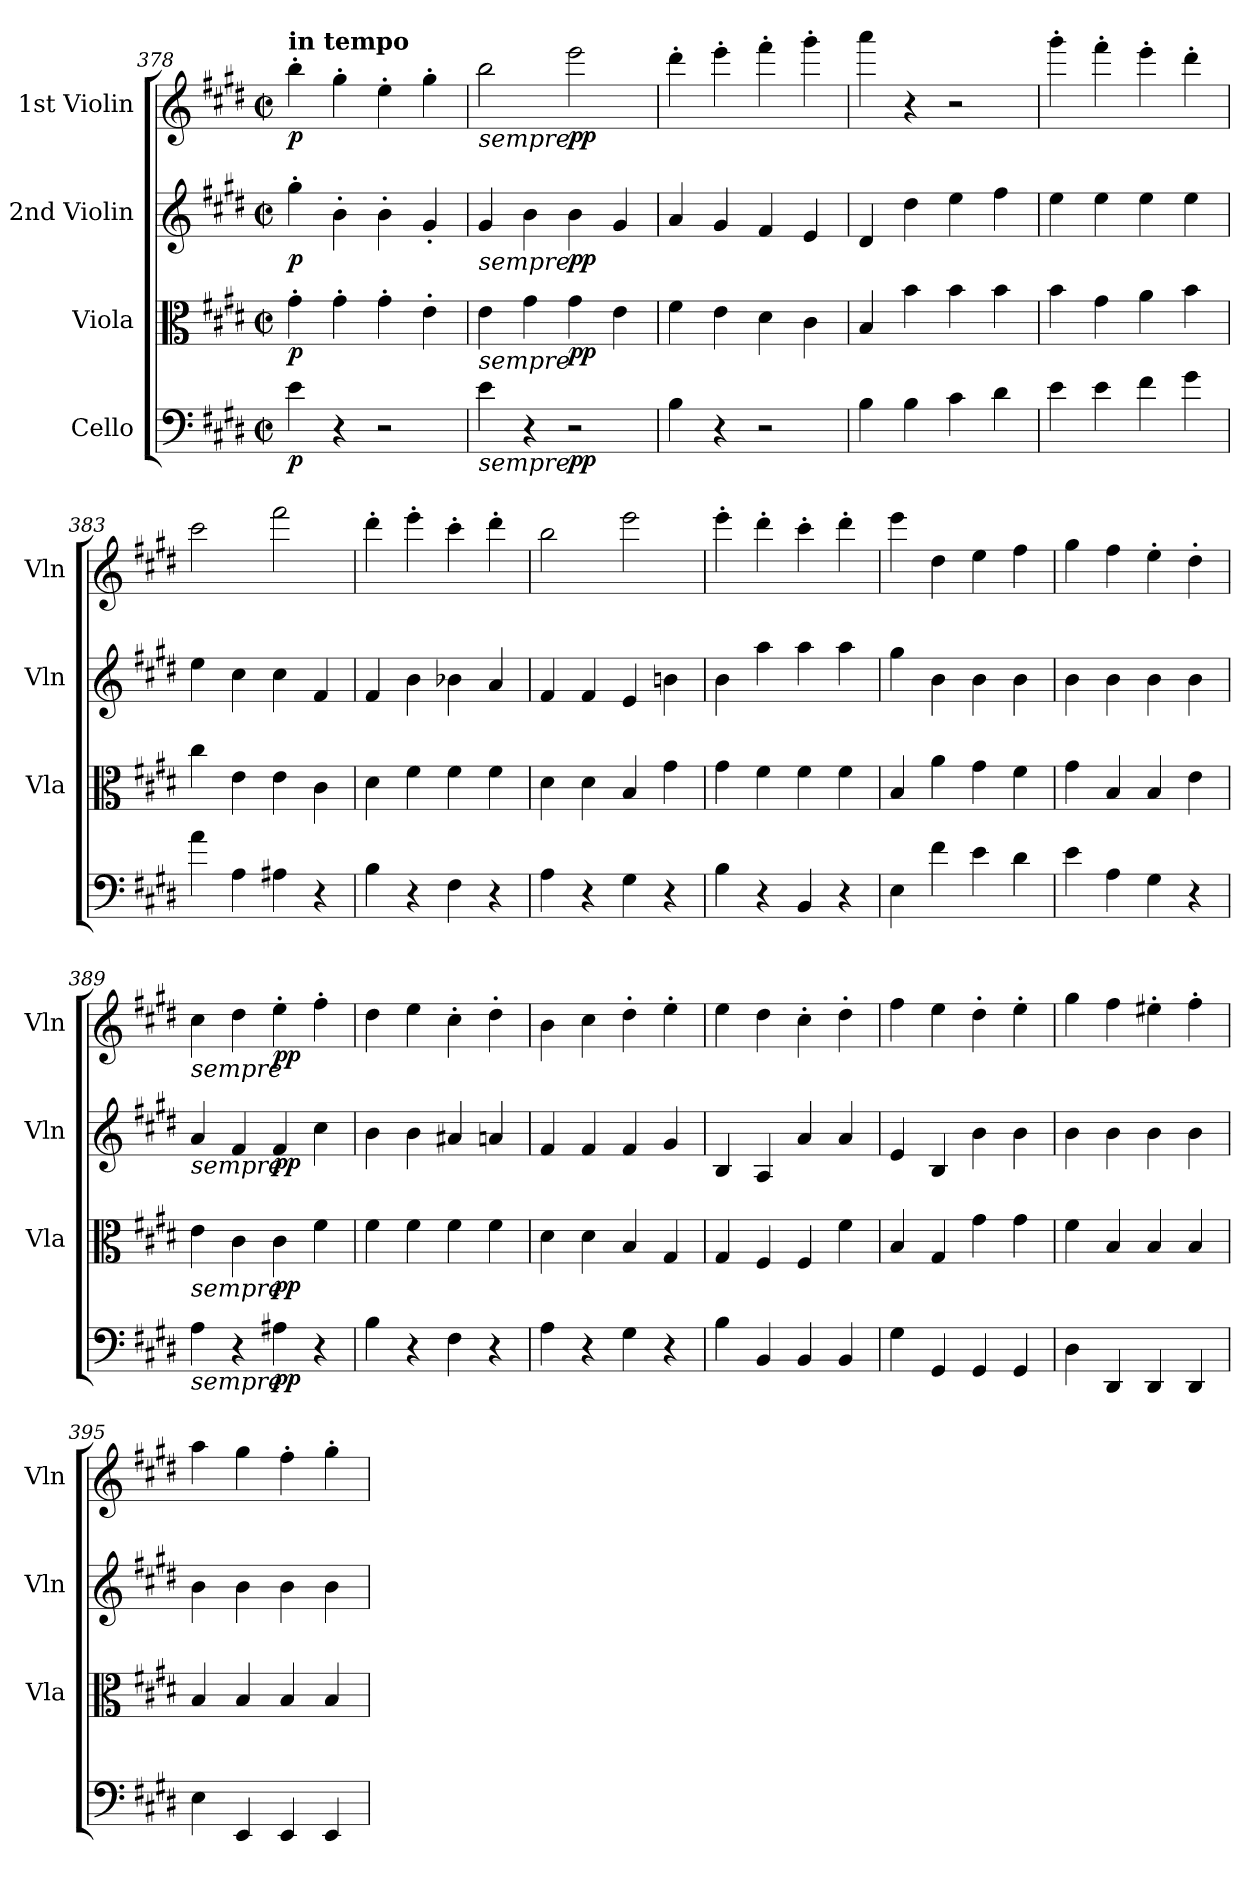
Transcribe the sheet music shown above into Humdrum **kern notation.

**kern	**dynam	**kern	**dynam	**kern	**dynam	**kern	**dynam
*part4	*part4	*part3	*part3	*part2	*part2	*part1	*part1
*staff4	*staff4	*staff3	*staff3	*staff2	*staff2	*staff1	*staff1
*I"Cello	*	*I"Viola	*	*I"2nd Violin	*	*I"1st Violin	*
*	*	*I'Vla	*	*I'Vln	*	*I'Vln	*
*clefF4	*	*clefC3	*	*clefG2	*	*clefG2	*
*k[f#c#g#d#]	*	*k[f#c#g#d#]	*	*k[f#c#g#d#]	*	*k[f#c#g#d#]	*
*E:	*	*E:	*	*E:	*	*E:	*
*M2/2	*	*M2/2	*	*M2/2	*	*M2/2	*
*met(c|)	*	*met(c|)	*	*met(c|)	*	*met(c|)	*
=378	=378	=378	=378	=378	=378	=378	=378
!	!	!	!	!	!	!LO:TX:a:B:t=in tempo	!
!	!LO:DY:b	!	!LO:DY:b	!	!LO:DY:b	!	!LO:DY:b
4e\	p	4g#'\	p	4gg#'\	p	4bb'\	p
4r	.	4g#'\	.	4b'\	.	4gg#'\	.
2r	.	4g#'\	.	4b'\	.	4ee'\	.
.	.	4e'\	.	4g#'/	.	4gg#'\	.
=379	=379	=379	=379	=379	=379	=379	=379
!	!	!	!	!	!	!LO:TX:b:i:t=sempre	!
!	!	!	!	!LO:TX:b:i:t=sempre	!	!	!
!	!	!LO:TX:b:i:t=sempre	!	!	!	!	!
!LO:TX:b:i:t=sempre	!	!	!	!	!	!	!
4e\	.	4e\	.	4g#/	.	2bb\	.
4r	.	4g#\	.	4b\	.	.	.
!	!LO:DY:b	!	!LO:DY:b	!	!LO:DY:b	!	!LO:DY:b
2r	pp	4g#\	pp	4b\	pp	2eee\	pp
.	.	4e\	.	4g#/	.	.	.
!!LO:PB:g=z
=380	=380	=380	=380	=380	=380	=380	=380
4B\	.	4f#\	.	4a/	.	4ddd#'\	.
4r	.	4e\	.	4g#/	.	4eee'\	.
2r	.	4d#\	.	4f#/	.	4fff#'\	.
.	.	4c#\	.	4e/	.	4ggg#'\	.
=381	=381	=381	=381	=381	=381	=381	=381
4B\	.	4B/	.	4d#/	.	4aaa\	.
4B\	.	4b\	.	4dd#\	.	4r	.
4c#\	.	4b\	.	4ee\	.	2r	.
4d#\	.	4b\	.	4ff#\	.	.	.
=382	=382	=382	=382	=382	=382	=382	=382
4e\	.	4b\	.	4ee\	.	4ggg#'\	.
4e\	.	4g#\	.	4ee\	.	4fff#'\	.
4f#\	.	4a\	.	4ee\	.	4eee'\	.
4g#\	.	4b\	.	4ee\	.	4ddd#'\	.
=383	=383	=383	=383	=383	=383	=383	=383
4a\	.	4cc#\	.	4ee\	.	2ccc#\	.
4A\	.	4e\	.	4cc#\	.	.	.
4A#X\	.	4e\	.	4cc#\	.	2fff#\	.
4r	.	4c#\	.	4f#/	.	.	.
=384	=384	=384	=384	=384	=384	=384	=384
4B\	.	4d#\	.	4f#/	.	4ddd#'\	.
4r	.	4f#\	.	4b\	.	4eee'\	.
4F#\	.	4f#\	.	4b-X\	.	4ccc#'\	.
4r	.	4f#\	.	4a/	.	4ddd#'\	.
=385	=385	=385	=385	=385	=385	=385	=385
4A\	.	4d#\	.	4f#/	.	2bb\	.
4r	.	4d#\	.	4f#/	.	.	.
4G#\	.	4B/	.	4e/	.	2eee\	.
4r	.	4g#\	.	4bn\	.	.	.
!!LO:LB:g=z
=386	=386	=386	=386	=386	=386	=386	=386
4B\	.	4g#\	.	4b\	.	4eee'\	.
4r	.	4f#\	.	4aa\	.	4ddd#'\	.
4BB/	.	4f#\	.	4aa\	.	4ccc#'\	.
4r	.	4f#\	.	4aa\	.	4ddd#'\	.
=387	=387	=387	=387	=387	=387	=387	=387
4E\	.	4B/	.	4gg#\	.	4eee\	.
4f#\	.	4a\	.	4b\	.	4dd#\	.
4e\	.	4g#\	.	4b\	.	4ee\	.
4d#\	.	4f#\	.	4b\	.	4ff#\	.
=388	=388	=388	=388	=388	=388	=388	=388
4e\	.	4g#\	.	4b\	.	4gg#\	.
4A\	.	4B/	.	4b\	.	4ff#\	.
4G#\	.	4B/	.	4b\	.	4ee'\	.
4r	.	4e\	.	4b\	.	4dd#'\	.
=389	=389	=389	=389	=389	=389	=389	=389
!	!	!	!	!	!	!LO:TX:b:i:t=sempre	!
!	!	!	!	!LO:TX:b:i:t=sempre	!	!	!
!	!	!LO:TX:b:i:t=sempre	!	!	!	!	!
!LO:TX:b:i:t=sempre	!	!	!	!	!	!	!
4A\	.	4e\	.	4a/	.	4cc#\	.
4r	.	4c#\	.	4f#/	.	4dd#\	.
!	!LO:DY:b	!	!LO:DY:b	!	!LO:DY:b	!	!LO:DY:b
4A#X\	pp	4c#\	pp	4f#/	pp	4ee'\	pp
4r	.	4f#\	.	4cc#\	.	4ff#'\	.
!!LO:PB:g=z
=390	=390	=390	=390	=390	=390	=390	=390
4B\	.	4f#\	.	4b\	.	4dd#\	.
4r	.	4f#\	.	4b\	.	4ee\	.
4F#\	.	4f#\	.	4a#X/	.	4cc#'\	.
4r	.	4f#\	.	4an/	.	4dd#'\	.
=391	=391	=391	=391	=391	=391	=391	=391
4A\	.	4d#\	.	4f#/	.	4b\	.
4r	.	4d#\	.	4f#/	.	4cc#\	.
4G#\	.	4B/	.	4f#/	.	4dd#'\	.
4r	.	4G#/	.	4g#/	.	4ee'\	.
=392	=392	=392	=392	=392	=392	=392	=392
4B\	.	4G#/	.	4B/	.	4ee\	.
4BB/	.	4F#/	.	4A/	.	4dd#\	.
4BB/	.	4F#/	.	4a/	.	4cc#'\	.
4BB/	.	4f#\	.	4a/	.	4dd#'\	.
=393	=393	=393	=393	=393	=393	=393	=393
4G#\	.	4B/	.	4e/	.	4ff#\	.
4GG#/	.	4G#/	.	4B/	.	4ee\	.
4GG#/	.	4g#\	.	4b\	.	4dd#'\	.
4GG#/	.	4g#\	.	4b\	.	4ee'\	.
=394	=394	=394	=394	=394	=394	=394	=394
4D#\	.	4f#\	.	4b\	.	4gg#\	.
4DD#/	.	4B/	.	4b\	.	4ff#\	.
4DD#/	.	4B/	.	4b\	.	4ee#X'\	.
4DD#/	.	4B/	.	4b\	.	4ff#'\	.
=395	=395	=395	=395	=395	=395	=395	=395
4E\	.	4B/	.	4b\	.	4aa\	.
4EE/	.	4B/	.	4b\	.	4gg#\	.
4EE/	.	4B/	.	4b\	.	4ff#'\	.
4EE/	.	4B/	.	4b\	.	4gg#'\	.
=	=	=	=	=	=	=	=
*-	*-	*-	*-	*-	*-	*-	*-
